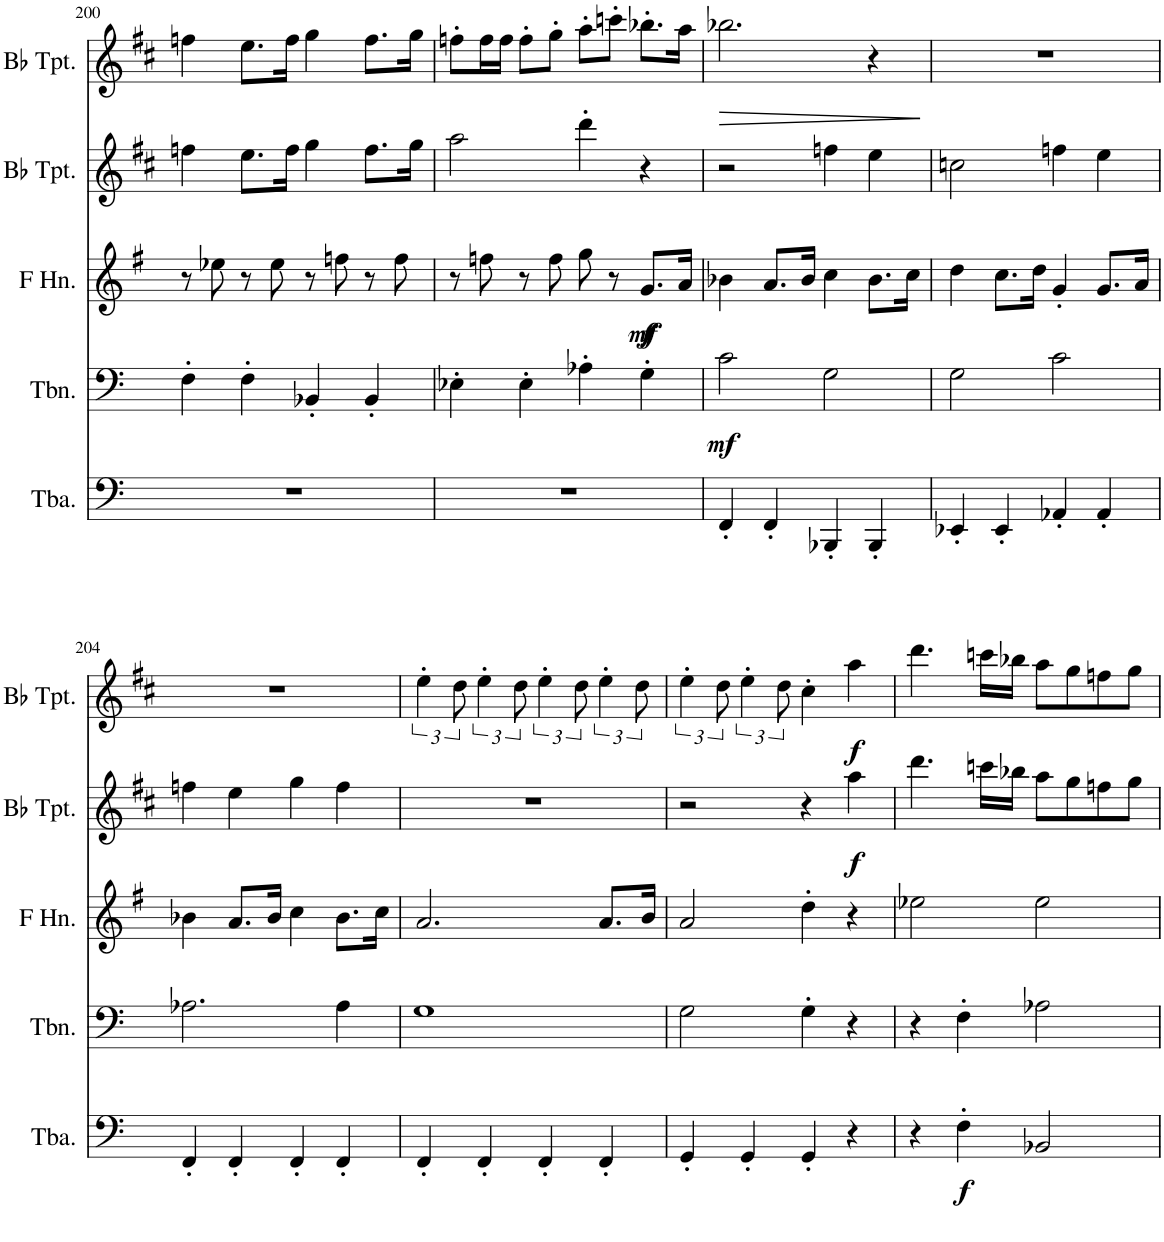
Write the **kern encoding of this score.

**kern	**dynam	**kern	**dynam	**kern	**dynam	**kern	**dynam	**kern	**dynam
*part5	*part5	*part4	*part4	*part3	*part3	*part2	*part2	*part1	*part1
*staff5	*staff5	*staff4	*staff4	*staff3	*staff3	*staff2	*staff2	*staff1	*staff1
*I"Tuba	*	*I"Trombone	*	*I"Horn in F	*	*I"Bb Trumpet 2	*	*I"Bb Trumpet 1	*
*I'Tba.	*	*I'Tbn.	*	*	*	*I'Bb Tpt.	*	*I'Bb Tpt.	*
!!LO:PB:g=z
*clefF4	*	*clefF4	*	*clefG2	*	*clefG2	*	*clefG2	*
*	*	*	*	*Trd4c7	*	*Trd1c2	*	*Trd1c2	*
*k[]	*	*k[]	*	*k[f#]	*	*k[f#c#]	*	*k[f#c#]	*
*M4/4	*	*M4/4	*	*M4/4	*	*M4/4	*	*M4/4	*
=200	=200	=200	=200	=200	=200	=200	=200	=200	=200
1r	.	4F'\	.	8r	.	4ffn\	.	4ffn\	.
.	.	.	.	8ee-X\	.	.	.	.	.
.	.	4F'\	.	8r	.	8.ee\L	.	8.ee\L	.
.	.	.	.	8ee-\	.	.	.	.	.
.	.	.	.	.	.	16ff\Jk	.	16ff\Jk	.
.	.	4BB-X'/	.	8r	.	4gg\	.	4gg\	.
.	.	.	.	8ffn\	.	.	.	.	.
.	.	4BB-'/	.	8r	.	8.ff\L	.	8.ff\L	.
.	.	.	.	8ff\	.	.	.	.	.
.	.	.	.	.	.	16gg\Jk	.	16gg\Jk	.
=201	=201	=201	=201	=201	=201	=201	=201	=201	=201
1r	.	4E-X'\	.	8r	.	2aa\	.	8ffn'\L	.
.	.	.	.	8ffn\	.	.	.	16ff\L	.
.	.	.	.	.	.	.	.	16ff\JJ	.
.	.	4E-'\	.	8r	.	.	.	8ff'\L	.
.	.	.	.	8ff\	.	.	.	8gg'\J	.
.	.	4A-X'\	.	8gg\	.	4ddd'\	.	8aa'\L	.
.	.	.	.	8r	.	.	.	8cccn'\J	.
!	!	!	!	!	!LO:DY:b	!	!	!	!
!	!	!	!	!	!LO:DY:n=1:b	!	!	!	!
.	.	4G'\	.	8.g/L	f mf	4r	.	8.bb-X'\L	.
.	.	.	.	16a/Jk	.	.	.	16aa\Jk	.
=202	=202	=202	=202	=202	=202	=202	=202	=202	=202
!	!	!	!LO:DY:b	!	!	!	!	!	!LO:HP:b
4FF'/	.	2c\	mf	4b-X\	.	2r	.	2.bb-X\	>
4FF'/	.	.	.	8.a/L	.	.	.	.	.
.	.	.	.	16b-/Jk	.	.	.	.	.
4BBB-X'/	.	2G\	.	4cc\	.	4ffn\	.	.	.
4BBB-'/	.	.	.	8.b-\L	.	4ee\	.	4r	.
.	.	.	.	16cc\Jk	.	.	.	.	.
.	.	.	.	.	.	.	.	.	]
=203	=203	=203	=203	=203	=203	=203	=203	=203	=203
4EE-X'/	.	2G\	.	4dd\	.	2ccn\	.	1r	.
4EE-'/	.	.	.	8.cc\L	.	.	.	.	.
.	.	.	.	16dd\Jk	.	.	.	.	.
4AA-X'/	.	2c\	.	4g'/	.	4ffn\	.	.	.
4AA-'/	.	.	.	8.g/L	.	4ee\	.	.	.
.	.	.	.	16a/Jk	.	.	.	.	.
!!LO:LB:g=z
=204	=204	=204	=204	=204	=204	=204	=204	=204	=204
4FF'/	.	2.A-X\	.	4b-X\	.	4ffn\	.	1r	.
4FF'/	.	.	.	8.a/L	.	4ee\	.	.	.
.	.	.	.	16b-/Jk	.	.	.	.	.
4FF'/	.	.	.	4cc\	.	4gg\	.	.	.
4FF'/	.	4A-\	.	8.b-\L	.	4ff\	.	.	.
.	.	.	.	16cc\Jk	.	.	.	.	.
=205	=205	=205	=205	=205	=205	=205	=205	=205	=205
4FF'/	.	1G	.	2.a/	.	1r	.	6ee'\	.
.	.	.	.	.	.	.	.	12dd\	.
4FF'/	.	.	.	.	.	.	.	6ee'\	.
.	.	.	.	.	.	.	.	12dd\	.
4FF'/	.	.	.	.	.	.	.	6ee'\	.
.	.	.	.	.	.	.	.	12dd\	.
4FF'/	.	.	.	8.a/L	.	.	.	6ee'\	.
.	.	.	.	.	.	.	.	12dd\	.
.	.	.	.	16b/Jk	.	.	.	.	.
=206	=206	=206	=206	=206	=206	=206	=206	=206	=206
4GG'/	.	2G\	.	2a/	.	2r	.	6ee'\	.
.	.	.	.	.	.	.	.	12dd\	.
4GG'/	.	.	.	.	.	.	.	6ee'\	.
.	.	.	.	.	.	.	.	12dd\	.
4GG'/	.	4G'\	.	4dd'\	.	4r	.	4cc#'\	.
!	!	!	!	!	!	!	!LO:DY:b	!	!LO:DY:b
4r	.	4r	.	4r	.	4aa\	f	4aa\	f
=207	=207	=207	=207	=207	=207	=207	=207	=207	=207
4r	.	4r	.	2ee-X\	.	4.ddd\	.	4.ddd\	.
!	!LO:DY:b	!	!	!	!	!	!	!	!
4F'\	f	4F'\	.	.	.	.	.	.	.
.	.	.	.	.	.	16cccn\LL	.	16cccn\LL	.
.	.	.	.	.	.	16bb-X\JJ	.	16bb-X\JJ	.
2BB-X/	.	2A-X\	.	2ee-\	.	8aa\L	.	8aa\L	.
.	.	.	.	.	.	8gg\	.	8gg\	.
.	.	.	.	.	.	8ffn\	.	8ffn\	.
.	.	.	.	.	.	8gg\J	.	8gg\J	.
=	=	=	=	=	=	=	=	=	=
*-	*-	*-	*-	*-	*-	*-	*-	*-	*-
